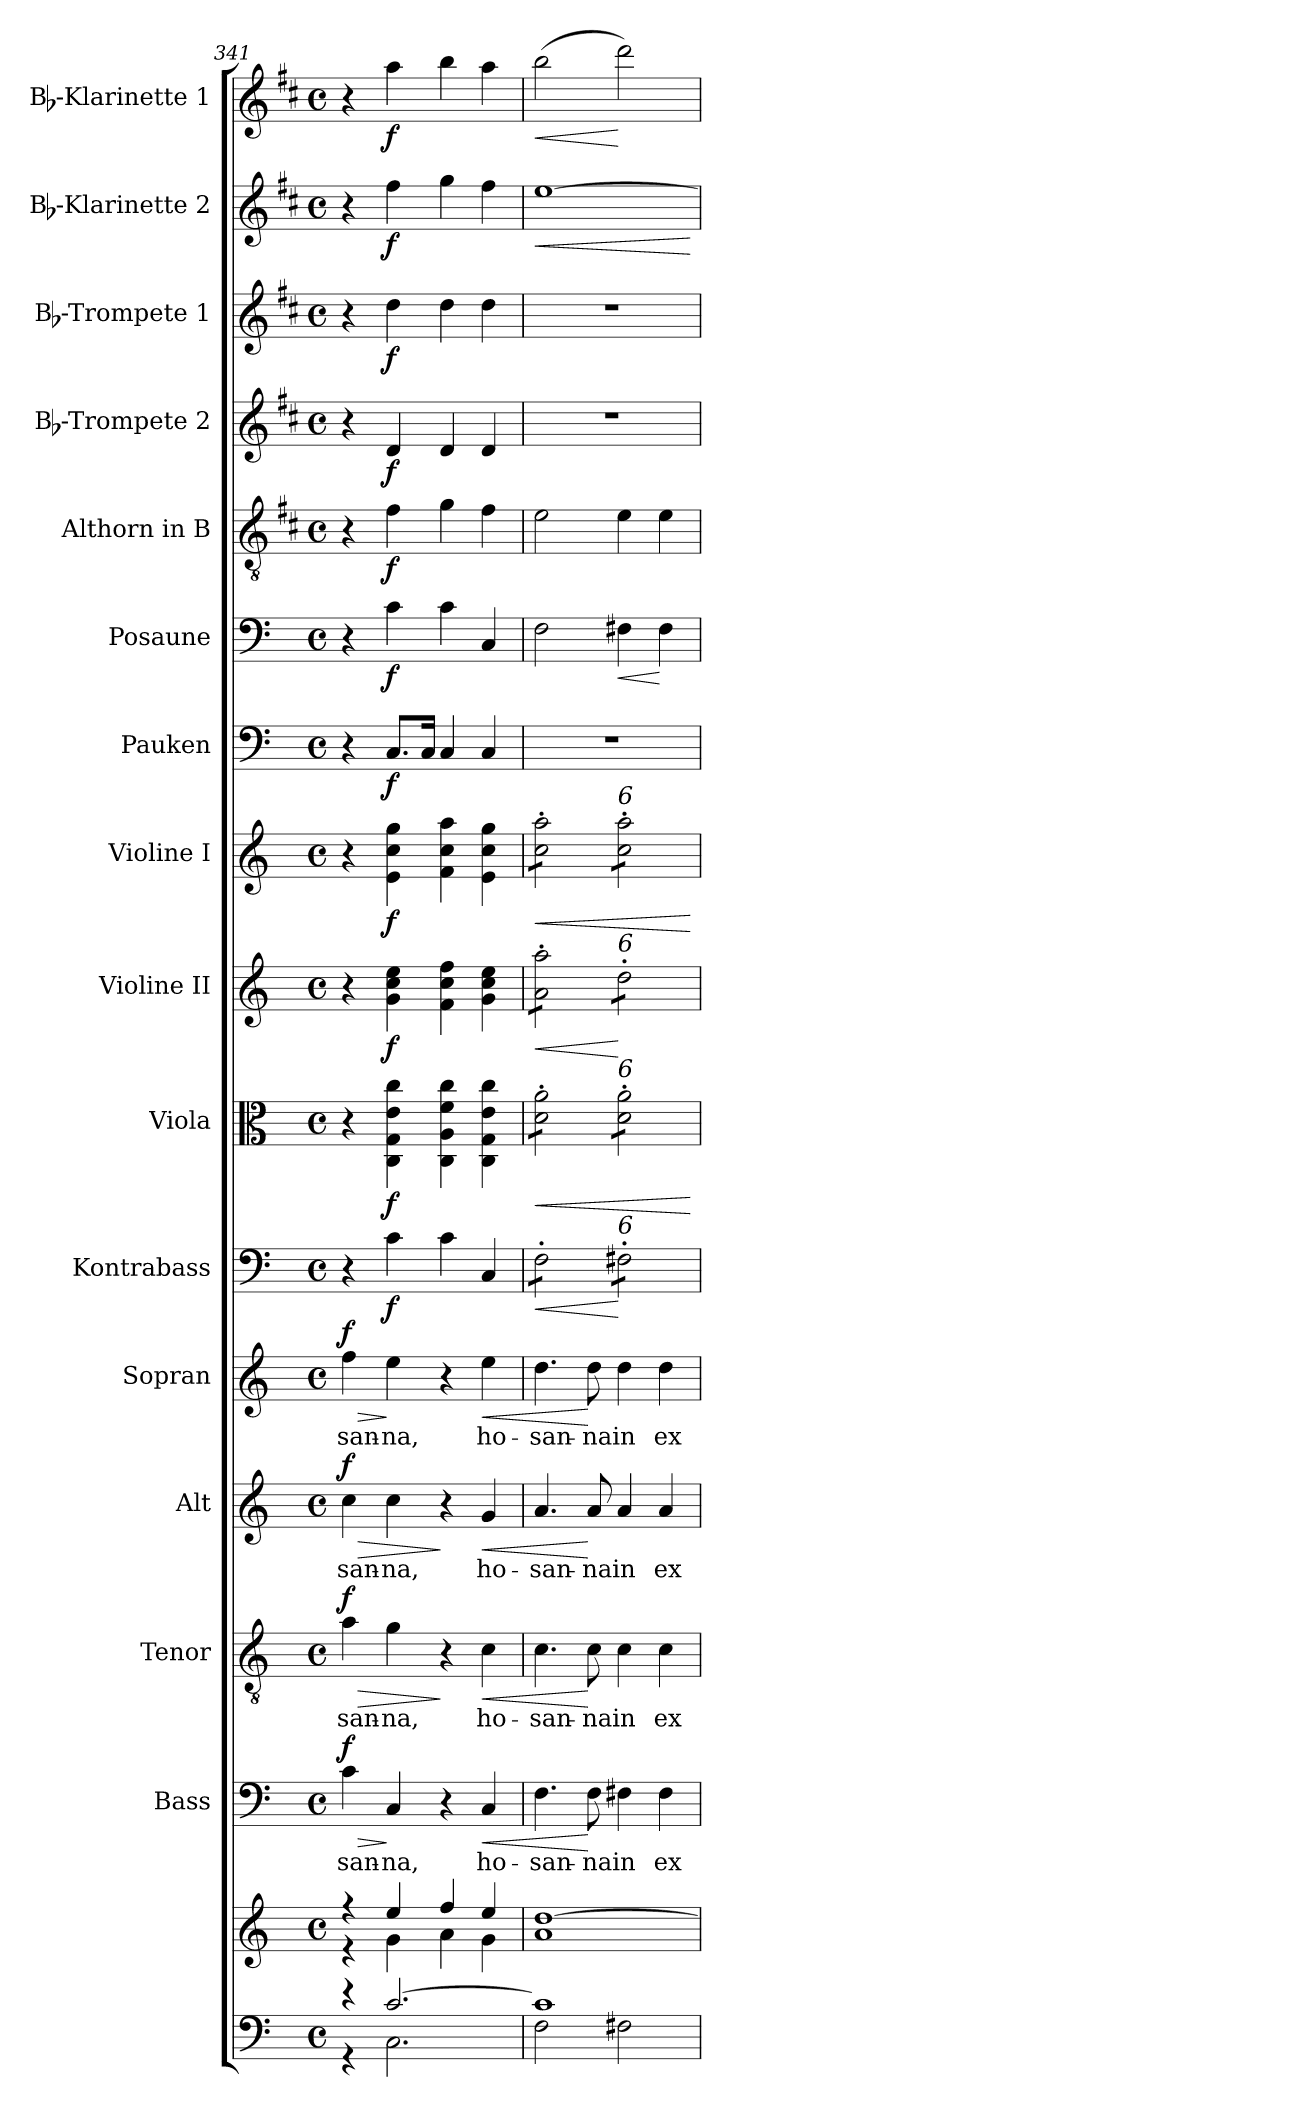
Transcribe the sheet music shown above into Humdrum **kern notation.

**kern	**kern	**kern	**text	**dynam	**kern	**text	**dynam	**kern	**text	**dynam	**kern	**text	**dynam	**kern	**dynam	**kern	**dynam	**kern	**dynam	**kern	**dynam	**kern	**dynam	**kern	**dynam	**kern	**dynam	**kern	**dynam	**kern	**dynam	**kern	**dynam	**kern	**dynam
*part16	*part16	*part15	*part15	*part15	*part14	*part14	*part14	*part13	*part13	*part13	*part12	*part12	*part12	*part11	*part11	*part10	*part10	*part9	*part9	*part8	*part8	*part7	*part7	*part6	*part6	*part5	*part5	*part4	*part4	*part3	*part3	*part2	*part2	*part1	*part1
*staff17	*staff16	*staff15	*staff15	*staff15	*staff14	*staff14	*staff14	*staff13	*staff13	*staff13	*staff12	*staff12	*staff12	*staff11	*staff11	*staff10	*staff10	*staff9	*staff9	*staff8	*staff8	*staff7	*staff7	*staff6	*staff6	*staff5	*staff5	*staff4	*staff4	*staff3	*staff3	*staff2	*staff2	*staff1	*staff1
*	*	*I"Bass	*	*	*I"Tenor	*	*	*I"Alt	*	*	*I"Sopran	*	*	*I"Kontrabass	*	*I"Viola	*	*I"Violine II	*	*I"Violine I	*	*I"Pauken	*	*I"Posaune	*	*I"Althorn in B	*	*I"Bb-Trompete 2	*	*I"Bb-Trompete 1	*	*I"Bb-Klarinette 2	*	*I"Bb-Klarinette 1	*
*	*	*I'B.	*	*	*I'T.	*	*	*I'A.	*	*	*I'S.	*	*	*I'Kb.	*	*I'Vla.	*	*I'Vl. II	*	*I'Vl. I	*	*I'Pk.	*	*I'Pos.	*	*	*	*I'Bb Trp. 2	*	*I'Bb Trp. 1	*	*I'Bb Kl. 2	*	*I'Bb Kl. 1	*
*clefF4	*clefG2	*clefF4	*	*	*clefGv2	*	*	*clefG2	*	*	*clefG2	*	*	*clefF4	*	*clefC3	*	*clefG2	*	*clefG2	*	*clefF4	*	*clefF4	*	*clefGv2	*	*clefG2	*	*clefG2	*	*clefG2	*	*clefG2	*
*	*	*	*	*	*	*	*	*	*	*	*	*	*	*ITrd7c12	*	*	*	*	*	*	*	*	*	*	*	*ITrd1c2	*	*ITrd1c2	*	*ITrd1c2	*	*ITrd1c2	*	*ITrd1c2	*
*k[]	*k[]	*k[]	*	*	*k[]	*	*	*k[]	*	*	*k[]	*	*	*k[]	*	*k[]	*	*k[]	*	*k[]	*	*k[]	*	*k[]	*	*k[]	*	*k[]	*	*k[]	*	*k[]	*	*k[]	*
*C:	*C:	*C:	*	*	*C:	*	*	*C:	*	*	*C:	*	*	*C:	*	*C:	*	*C:	*	*C:	*	*C:	*	*C:	*	*C:	*	*C:	*	*C:	*	*C:	*	*C:	*
*M4/4	*M4/4	*M4/4	*	*	*M4/4	*	*	*M4/4	*	*	*M4/4	*	*	*M4/4	*	*M4/4	*	*M4/4	*	*M4/4	*	*M4/4	*	*M4/4	*	*M4/4	*	*M4/4	*	*M4/4	*	*M4/4	*	*M4/4	*
*met(c)	*met(c)	*met(c)	*	*	*met(c)	*	*	*met(c)	*	*	*met(c)	*	*	*met(c)	*	*met(c)	*	*met(c)	*	*met(c)	*	*met(c)	*	*met(c)	*	*met(c)	*	*met(c)	*	*met(c)	*	*met(c)	*	*met(c)	*
=341	=341	=341	=341	=341	=341	=341	=341	=341	=341	=341	=341	=341	=341	=341	=341	=341	=341	=341	=341	=341	=341	=341	=341	=341	=341	=341	=341	=341	=341	=341	=341	=341	=341	=341	=341
*^	*^	*	*	*	*	*	*	*	*	*	*	*	*	*	*	*	*	*	*	*	*	*	*	*	*	*	*	*	*	*	*	*	*	*	*
!	!	!	!	!	!LO:LY:b	!LO:HP:b	!	!LO:LY:b	!LO:HP:b	!	!LO:LY:b	!LO:HP:b	!	!LO:LY:b	!LO:HP:b	!	!	!	!	!	!	!	!	!	!	!	!	!	!	!	!	!	!	!	!	!	!
!	!	!	!	!	!	!LO:DY:n=1:a	!	!	!LO:DY:n=1:a	!	!	!LO:DY:n=1:a	!	!	!LO:DY:n=1:a	!	!	!	!	!	!	!	!	!	!	!	!	!	!	!	!	!	!	!	!	!	!
4r	4r	4r	4r	4c\	-san-	> f	4a\	-san-	> f	4cc\	-san-	> f	4ff\	-san-	> f	4r	.	4r	.	4r	.	4r	.	4r	.	4r	.	4r	.	4r	.	4r	.	4r	.	4r	.
!	!	!	!	!	!LO:LY:b	!	!	!LO:LY:b	!	!	!LO:LY:b	!	!	!LO:LY:b	!	!	!LO:DY:b	!	!LO:DY:b	!	!LO:DY:b	!	!LO:DY:b	!	!LO:DY:b	!	!LO:DY:b	!	!LO:DY:b	!	!LO:DY:b	!	!LO:DY:b	!	!LO:DY:b	!	!LO:DY:b
[>2.c/	2.C\	4ee/	4g\	4C/	-na,	]	4g\	-na,	.	4cc\	-na,	.	4ee\	-na,	]	4C\	f	4C\ 4G\ 4e\ 4cc\	f	4g\ 4cc\ 4ee\	f	4e\ 4cc\ 4gg\	f	8.C/L	f	4c\	f	4e\	f	4c/	f	4cc\	f	4ee\	f	4gg\	f
.	.	.	.	.	.	.	.	.	.	.	.	.	.	.	.	.	.	.	.	.	.	.	.	16C/Jk	.	.	.	.	.	.	.	.	.	.	.	.	.
.	.	4ff/	4a\	4r	.	.	4r	.	]	4r	.	]	4r	.	.	4C\	.	4C\ 4A\ 4f\ 4cc\	.	4f\ 4cc\ 4ff\	.	4f\ 4cc\ 4aa\	.	4C/	.	4c\	.	4f\	.	4c/	.	4cc\	.	4ff\	.	4aa\	.
!	!	!	!	!	!LO:LY:b	!LO:HP:b	!	!LO:LY:b	!LO:HP:b	!	!LO:LY:b	!LO:HP:b	!	!LO:LY:b	!LO:HP:b	!	!	!	!	!	!	!	!	!	!	!	!	!	!	!	!	!	!	!	!	!	!
.	.	4ee/	4g\	4C/	ho-	<	4c\	ho-	<	4g/	ho-	<	4ee\	ho-	<	4CC/	.	4C\ 4G\ 4e\ 4cc\	.	4g\ 4cc\ 4ee\	.	4e\ 4cc\ 4gg\	.	4C/	.	4C/	.	4e\	.	4c/	.	4cc\	.	4ee\	.	4gg\	.
=342	=342	=342	=342	=342	=342	=342	=342	=342	=342	=342	=342	=342	=342	=342	=342	=342	=342	=342	=342	=342	=342	=342	=342	=342	=342	=342	=342	=342	=342	=342	=342	=342	=342	=342	=342	=342	=342
!	!	!	!	!	!	!	!	!	!	!	!	!	!	!	!	!	!	!	!	!	!	!LO:TX:a:i:t=6	!	!	!	!	!	!	!	!	!	!	!	!	!	!	!
!	!	!	!	!	!	!	!	!	!	!	!	!	!	!	!	!	!	!	!	!LO:TX:a:i:t=6	!	!	!	!	!	!	!	!	!	!	!	!	!	!	!	!	!
!	!	!	!	!	!	!	!	!	!	!	!	!	!	!	!	!	!	!LO:TX:a:i:t=6	!	!	!	!	!	!	!	!	!	!	!	!	!	!	!	!	!	!	!
!	!	!	!	!	!	!	!	!	!	!	!	!	!	!	!	!LO:TX:a:i:t=6	!	!	!	!	!	!	!	!	!	!	!	!	!	!	!	!	!	!	!	!	!
!	!	!	!	!	!LO:LY:b	!	!	!LO:LY:b	!	!	!LO:LY:b	!	!	!LO:LY:b	!	!	!LO:HP:b	!	!LO:HP:b	!	!LO:HP:b	!	!LO:HP:b	!	!	!	!	!	!	!	!	!	!	!	!LO:HP:b	!	!LO:HP:b
*	*	*	*	*	*	*	*	*	*	*	*	*	*	*	*	*tremolo	*	*	*	*	*	*	*	*	*	*	*	*	*	*	*	*	*	*	*	*	*
*	*	*	*	*	*	*	*	*	*	*	*	*	*	*	*	*	*	*tremolo	*	*	*	*	*	*	*	*	*	*	*	*	*	*	*	*	*	*	*
*	*	*	*	*	*	*	*	*	*	*	*	*	*	*	*	*	*	*	*	*tremolo	*	*	*	*	*	*	*	*	*	*	*	*	*	*	*	*	*
*	*	*	*	*	*	*	*	*	*	*	*	*	*	*	*	*	*	*	*	*	*	*tremolo	*	*	*	*	*	*	*	*	*	*	*	*	*	*	*
1c]	2F\	[>1dd	1a	4.F\	-san-	.	4.c\	-san-	.	4.a/	-san-	.	4.dd\	-san-	.	8FF'>\L	<	8d\'< 8a\'<L	<	8a\'< 8aa\'<L	<	8cc\'< 8aa\'<L	<	1r	.	2F\	.	2d\	.	1r	.	1r	.	[1dd	<	(>2aa\	<
.	.	.	.	.	.	.	.	.	.	.	.	.	.	.	.	8FF'>\	.	8d\'< 8a\'<	.	8a\'< 8aa\'<	.	8cc\'< 8aa\'<	.	.	.	.	.	.	.	.	.	.	.	.	.	.	.
.	.	.	.	.	.	.	.	.	.	.	.	.	.	.	.	8FF'>\	.	8d\'< 8a\'<	.	8a\'< 8aa\'<	.	8cc\'< 8aa\'<	.	.	.	.	.	.	.	.	.	.	.	.	.	.	.
!	!	!	!	!	!LO:LY:b	!	!	!LO:LY:b	!	!	!LO:LY:b	!	!	!LO:LY:b	!	!	!	!	!	!	!	!	!	!	!	!	!	!	!	!	!	!	!	!	!	!	!
.	.	.	.	8F\	-na	[	8c\	-na	[	8a/	-na	[	8dd\	-na	[	8FF'>\J	.	8d\'< 8a\'<J	.	8a\'< 8aa\'<J	.	8cc\'< 8aa\'<J	.	.	.	.	.	.	.	.	.	.	.	.	.	.	.
!	!	!	!	!	!	!	!	!	!	!	!	!	!	!	!	!	!	!	!	!	!	!LO:TX:a:i:t=6	!	!	!	!	!	!	!	!	!	!	!	!	!	!	!
!	!	!	!	!	!	!	!	!	!	!	!	!	!	!	!	!	!	!	!	!LO:TX:a:i:t=6	!	!	!	!	!	!	!	!	!	!	!	!	!	!	!	!	!
!	!	!	!	!	!	!	!	!	!	!	!	!	!	!	!	!	!	!LO:TX:a:i:t=6	!	!	!	!	!	!	!	!	!	!	!	!	!	!	!	!	!	!	!
!	!	!	!	!	!	!	!	!	!	!	!	!	!	!	!	!LO:TX:a:i:t=6	!	!	!	!	!	!	!	!	!	!	!	!	!	!	!	!	!	!	!	!	!
!	!	!	!	!	!LO:LY:b	!	!	!LO:LY:b	!	!	!LO:LY:b	!	!	!LO:LY:b	!	!	!	!	!	!	!	!	!	!	!	!	!LO:HP:b	!	!	!	!	!	!	!	!	!	!
.	2F#X\	.	.	4F#X\	in	.	4c\	in	.	4a/	in	.	4dd\	in	.	8FF#X'>\L	[	8d\'< 8a\'<L	.	8dd'>\L	[	8cc\'< 8aa\'<L	.	.	.	4F#X\	<	4d\	.	.	.	.	.	.	.	2ccc\)	[
.	.	.	.	.	.	.	.	.	.	.	.	.	.	.	.	8FF#X'>\	.	8d\'< 8a\'<	.	8dd'>\	.	8cc\'< 8aa\'<	.	.	.	.	.	.	.	.	.	.	.	.	.	.	.
!	!	!	!	!	!LO:LY:b	!	!	!LO:LY:b	!	!	!LO:LY:b	!	!	!LO:LY:b	!	!	!	!	!	!	!	!	!	!	!	!	!	!	!	!	!	!	!	!	!	!	!
.	.	.	.	4F#\	ex-	.	4c\	ex-	.	4a/	ex-	.	4dd\	ex-	.	8FF#X'>\	.	8d\'< 8a\'<	.	8dd'>\	.	8cc\'< 8aa\'<	.	.	.	4F#\	[	4d\	.	.	.	.	.	.	.	.	.
.	.	.	.	.	.	.	.	.	.	.	.	.	.	.	.	8FF#X'>\J	.	8d\'< 8a\'<J	.	8dd'>\J	.	8cc\'< 8aa\'<J	.	.	.	.	.	.	.	.	.	.	.	.	.	.	.
*	*	*	*	*	*	*	*	*	*	*	*	*	*	*	*	*	*	*	*	*	*	*Xtremolo	*	*	*	*	*	*	*	*	*	*	*	*	*	*	*
*	*	*	*	*	*	*	*	*	*	*	*	*	*	*	*	*	*	*	*	*Xtremolo	*	*	*	*	*	*	*	*	*	*	*	*	*	*	*	*	*
*	*	*	*	*	*	*	*	*	*	*	*	*	*	*	*	*	*	*Xtremolo	*	*	*	*	*	*	*	*	*	*	*	*	*	*	*	*	*	*	*
*	*	*	*	*	*	*	*	*	*	*	*	*	*	*	*	*Xtremolo	*	*	*	*	*	*	*	*	*	*	*	*	*	*	*	*	*	*	*	*	*
*v	*v	*	*	*	*	*	*	*	*	*	*	*	*	*	*	*	*	*	*	*	*	*	*	*	*	*	*	*	*	*	*	*	*	*	*	*	*
*	*v	*v	*	*	*	*	*	*	*	*	*	*	*	*	*	*	*	*	*	*	*	*	*	*	*	*	*	*	*	*	*	*	*	*	*	*
.	.	.	.	.	.	.	.	.	.	.	.	.	.	.	.	.	[	.	.	.	[	.	.	.	.	.	.	.	.	.	.	.	[	.	.
=	=	=	=	=	=	=	=	=	=	=	=	=	=	=	=	=	=	=	=	=	=	=	=	=	=	=	=	=	=	=	=	=	=	=	=
*-	*-	*-	*-	*-	*-	*-	*-	*-	*-	*-	*-	*-	*-	*-	*-	*-	*-	*-	*-	*-	*-	*-	*-	*-	*-	*-	*-	*-	*-	*-	*-	*-	*-	*-	*-
